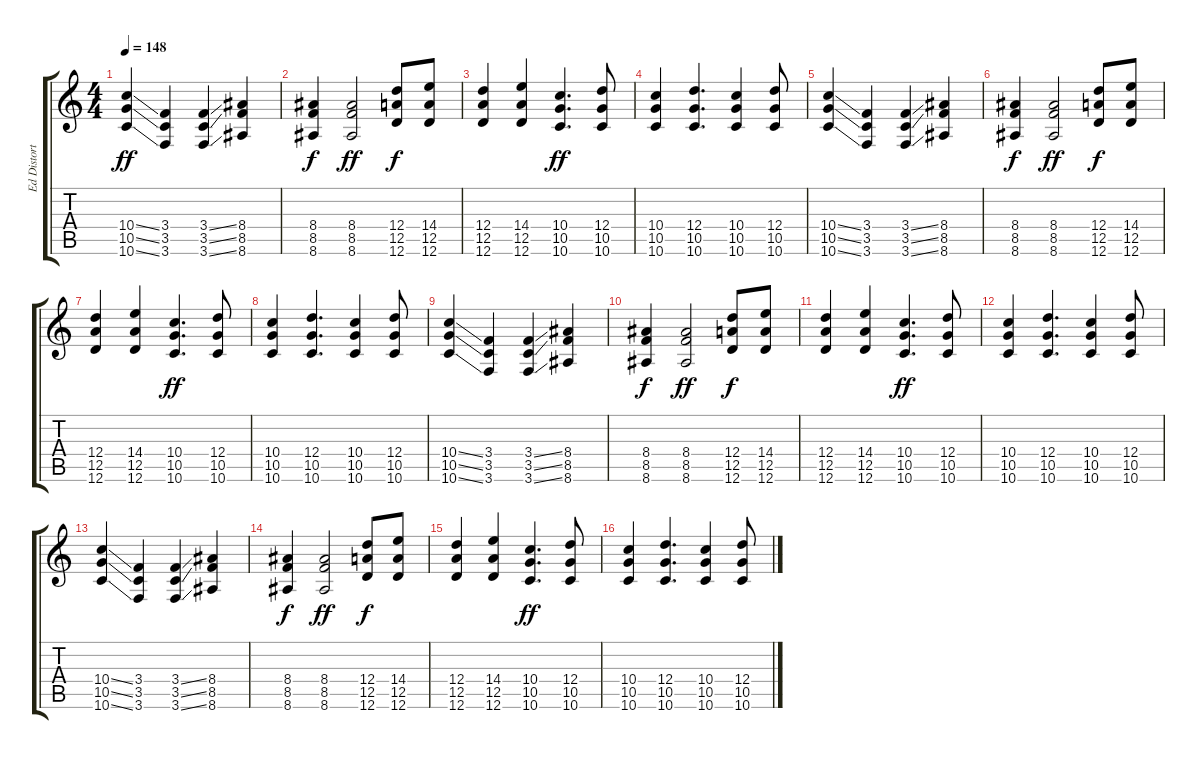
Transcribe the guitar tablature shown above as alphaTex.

\track ("Ed Distortion" "Ed Distort") {instrument distortionguitar}
\staff {score tabs}
\tuning (E4 B3 G3 D3 A2 D2) {hide}
\ts (4 4)
\tempo 148
\clef g2
\ks c
(10.4{ss} 10.5{ss} 10.6{ss}).4{dy ff} (3.4 3.5 3.6).4 (3.4{ss} 3.5{ss} 3.6{ss}).4 (8.4 8.5 8.6).4 |
(8.4 8.5 8.6).4{dy f} (8.4 8.5 8.6).2{dy ff} (12.4 12.5 12.6).8{dy f} (14.4 12.5 12.6).8 |
(12.4 12.5 12.6).4 (14.4 12.5 12.6).4 (10.4 10.5 10.6).4{d dy ff} (12.4 10.5 10.6).8 |
(10.4 10.5 10.6).4 (12.4 10.5 10.6).4{d} (10.4 10.5 10.6).4 (12.4 10.5 10.6).8 |
(10.4{ss} 10.5{ss} 10.6{ss}).4 (3.4 3.5 3.6).4 (3.4{ss} 3.5{ss} 3.6{ss}).4 (8.4 8.5 8.6).4 |
(8.4 8.5 8.6).4{dy f} (8.4 8.5 8.6).2{dy ff} (12.4 12.5 12.6).8{dy f} (14.4 12.5 12.6).8 |
(12.4 12.5 12.6).4 (14.4 12.5 12.6).4 (10.4 10.5 10.6).4{d dy ff} (12.4 10.5 10.6).8 |
(10.4 10.5 10.6).4 (12.4 10.5 10.6).4{d} (10.4 10.5 10.6).4 (12.4 10.5 10.6).8 |
(10.4{ss} 10.5{ss} 10.6{ss}).4 (3.4 3.5 3.6).4 (3.4{ss} 3.5{ss} 3.6{ss}).4 (8.4 8.5 8.6).4 |
(8.4 8.5 8.6).4{dy f} (8.4 8.5 8.6).2{dy ff} (12.4 12.5 12.6).8{dy f} (14.4 12.5 12.6).8 |
(12.4 12.5 12.6).4 (14.4 12.5 12.6).4 (10.4 10.5 10.6).4{d dy ff} (12.4 10.5 10.6).8 |
(10.4 10.5 10.6).4 (12.4 10.5 10.6).4{d} (10.4 10.5 10.6).4 (12.4 10.5 10.6).8 |
(10.4{ss} 10.5{ss} 10.6{ss}).4 (3.4 3.5 3.6).4 (3.4{ss} 3.5{ss} 3.6{ss}).4 (8.4 8.5 8.6).4 |
(8.4 8.5 8.6).4{dy f} (8.4 8.5 8.6).2{dy ff} (12.4 12.5 12.6).8{dy f} (14.4 12.5 12.6).8 |
(12.4 12.5 12.6).4 (14.4 12.5 12.6).4 (10.4 10.5 10.6).4{d dy ff} (12.4 10.5 10.6).8 |
(10.4 10.5 10.6).4 (12.4 10.5 10.6).4{d} (10.4 10.5 10.6).4 (12.4 10.5 10.6).8
